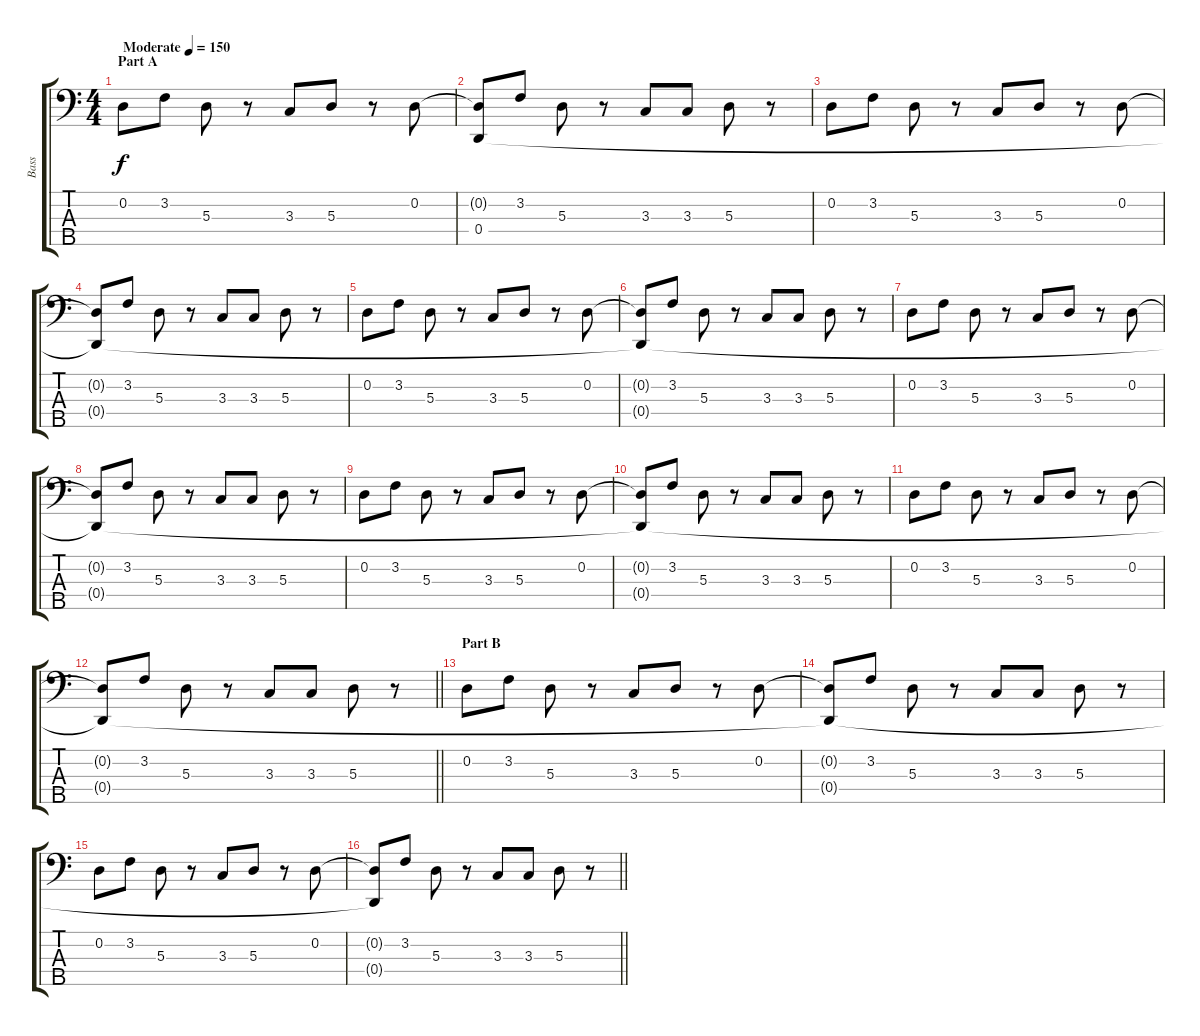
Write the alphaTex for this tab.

\track ("Bass" "Bass") {instrument electricbassfinger}
\staff {score tabs}
\tuning (G2 D2 A1 D1 B0) {hide}
\ts (4 4)
\section ("" "Part A")
\tempo (150 "Moderate")
\clef f4
\ks c
0.2.8{dy f instrument electricbassfinger} 3.2.8 5.3.8 r.8 3.3.8 5.3.8 r.8 0.2.8 |
(0.2{t} 0.4).8 3.2.8 5.3.8 r.8 3.3.8 3.3.8 5.3.8 r.8 |
0.2.8 3.2.8 5.3.8 r.8 3.3.8 5.3.8 r.8 0.2.8 |
(0.2{t} 0.4{t}).8 3.2.8 5.3.8 r.8 3.3.8 3.3.8 5.3.8 r.8 |
0.2.8 3.2.8 5.3.8 r.8 3.3.8 5.3.8 r.8 0.2.8 |
(0.2{t} 0.4{t}).8 3.2.8 5.3.8 r.8 3.3.8 3.3.8 5.3.8 r.8 |
0.2.8 3.2.8 5.3.8 r.8 3.3.8 5.3.8 r.8 0.2.8 |
(0.2{t} 0.4{t}).8 3.2.8 5.3.8 r.8 3.3.8 3.3.8 5.3.8 r.8 |
0.2.8 3.2.8 5.3.8 r.8 3.3.8 5.3.8 r.8 0.2.8 |
(0.2{t} 0.4{t}).8 3.2.8 5.3.8 r.8 3.3.8 3.3.8 5.3.8 r.8 |
0.2.8 3.2.8 5.3.8 r.8 3.3.8 5.3.8 r.8 0.2.8 |
\barLineRight lightlight
(0.2{t} 0.4{t}).8 3.2.8 5.3.8 r.8 3.3.8 3.3.8 5.3.8 r.8 |
\section ("" "Part B")
0.2.8 3.2.8 5.3.8 r.8 3.3.8 5.3.8 r.8 0.2.8 |
(0.2{t} 0.4{t}).8 3.2.8 5.3.8 r.8 3.3.8 3.3.8 5.3.8 r.8 |
0.2.8 3.2.8 5.3.8 r.8 3.3.8 5.3.8 r.8 0.2.8 |
\barLineRight lightlight
(0.2{t} 0.4{t}).8 3.2.8 5.3.8 r.8 3.3.8 3.3.8 5.3.8 r.8
